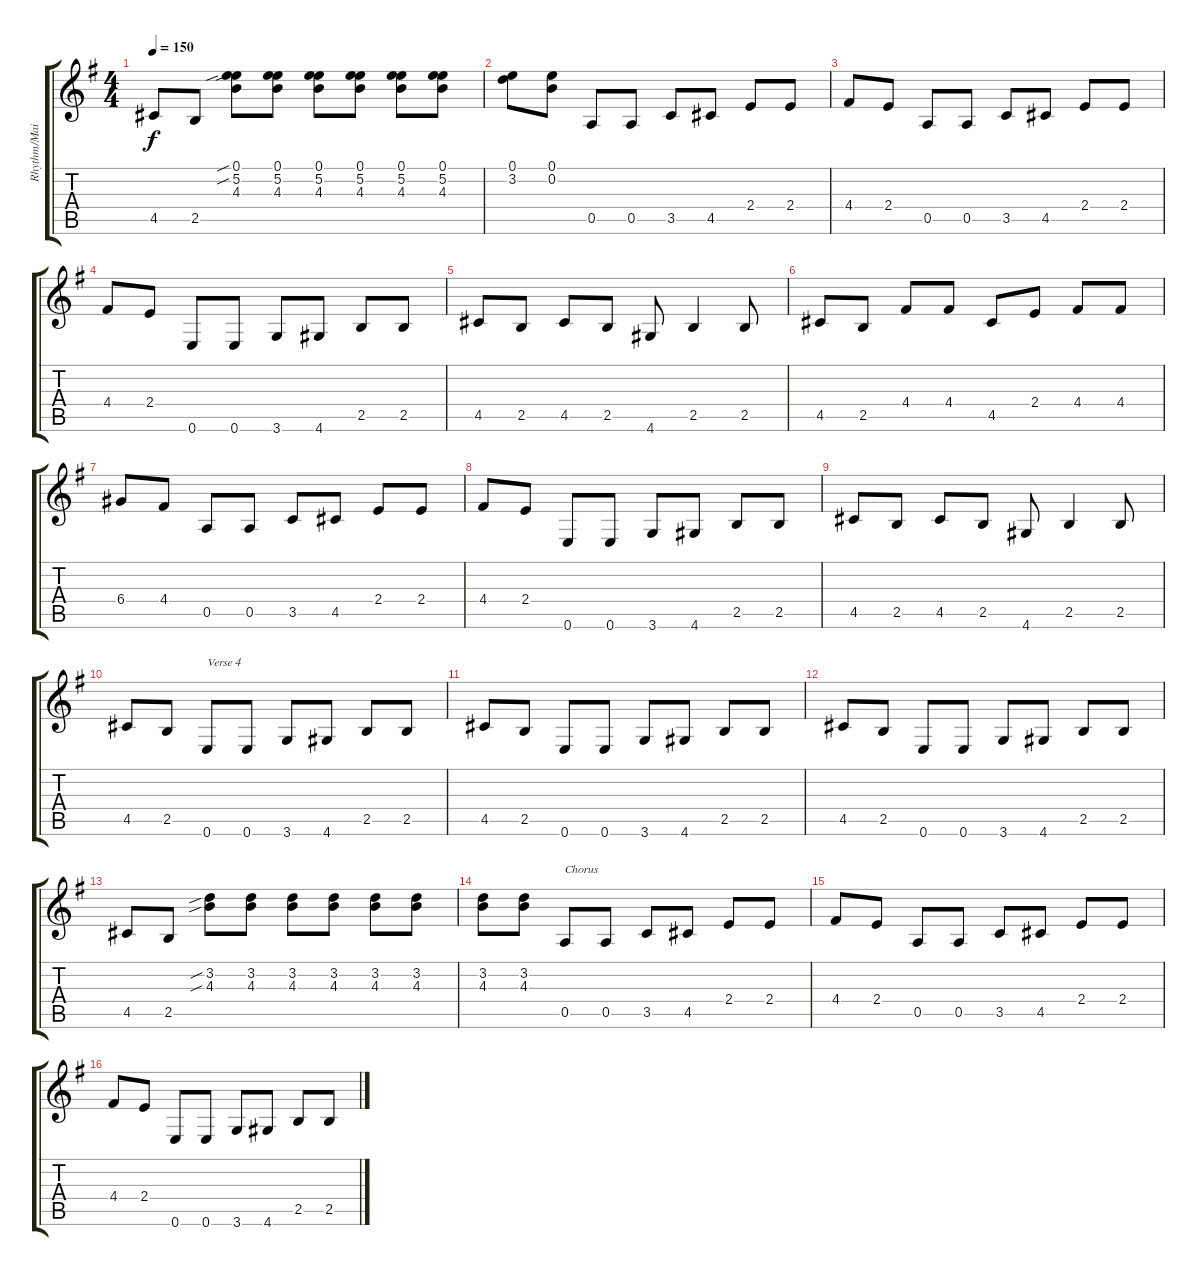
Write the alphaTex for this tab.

\track ("Rhythm/Main guitar" "Rhythm/Mai") {instrument electricguitarclean}
\staff {score tabs}
\tuning (E4 B3 G3 D3 A2 E2) {hide}
\ts (4 4)
\tempo 150
\clef g2
\ks eminor
4.5.8{dy f} 2.5.8 (0.1{sib} 5.2{sib} 4.3).8 (0.1 5.2 4.3).8 (0.1 5.2 4.3).8 (0.1 5.2 4.3).8 (0.1 5.2 4.3).8 (0.1 5.2 4.3).8 |
(0.1 3.2).8 (0.1 0.2).8 0.5.8 0.5.8 3.5.8 4.5.8 2.4.8 2.4.8 |
4.4.8 2.4.8 0.5.8 0.5.8 3.5.8 4.5.8 2.4.8 2.4.8 |
4.4.8 2.4.8 0.6.8 0.6.8 3.6.8 4.6.8 2.5.8 2.5.8 |
4.5.8 2.5.8 4.5.8 2.5.8 4.6.8 2.5.4 2.5.8 |
4.5.8 2.5.8 4.4.8 4.4.8 4.5.8 2.4.8 4.4.8 4.4.8 |
6.4.8 4.4.8 0.5.8 0.5.8 3.5.8 4.5.8 2.4.8 2.4.8 |
4.4.8 2.4.8 0.6.8 0.6.8 3.6.8 4.6.8 2.5.8 2.5.8 |
4.5.8 2.5.8 4.5.8 2.5.8 4.6.8 2.5.4 2.5.8 |
4.5.8 2.5.8 0.6.8{txt "Verse 4"} 0.6.8 3.6.8 4.6.8 2.5.8 2.5.8 |
4.5.8 2.5.8 0.6.8 0.6.8 3.6.8 4.6.8 2.5.8 2.5.8 |
4.5.8 2.5.8 0.6.8 0.6.8 3.6.8 4.6.8 2.5.8 2.5.8 |
4.5.8 2.5.8 (3.2{sib} 4.3{sib}).8 (3.2 4.3).8 (3.2 4.3).8 (3.2 4.3).8 (3.2 4.3).8 (3.2 4.3).8 |
(3.2 4.3).8 (3.2 4.3).8 0.5.8{txt "Chorus"} 0.5.8 3.5.8 4.5.8 2.4.8 2.4.8 |
4.4.8 2.4.8 0.5.8 0.5.8 3.5.8 4.5.8 2.4.8 2.4.8 |
4.4.8 2.4.8 0.6.8 0.6.8 3.6.8 4.6.8 2.5.8 2.5.8
